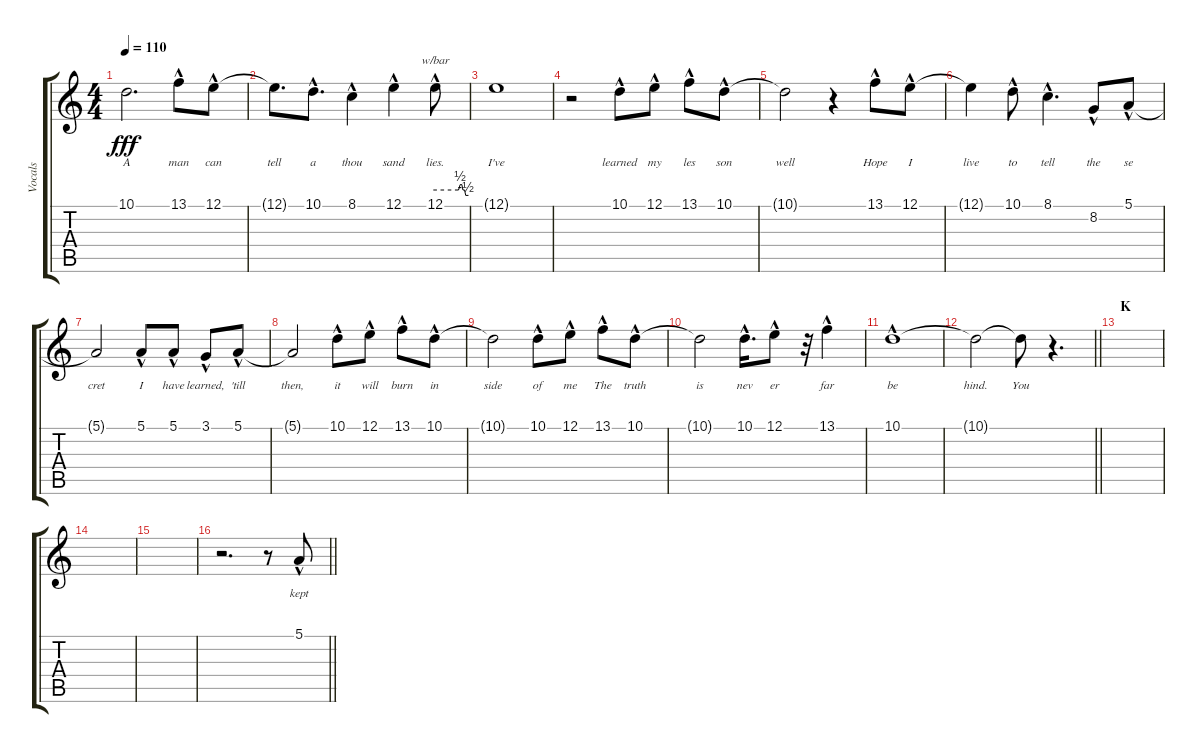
\track ("Vocals" "Vocals") {instrument pad1newage}
\staff {score tabs}
\tuning (E4 B3 G3 D3 A2 E2) {hide}
\ts (4 4)
\tempo 110
\clef g2
\ks c
10.1{t}.2{d lyrics (0 "A") lyrics (1 "") lyrics (2 "") lyrics (3 "") lyrics (4 "") dy fff} 13.1{hac}.8{lyrics (0 "man") lyrics (1 "") lyrics (2 "") lyrics (3 "") lyrics (4 "")} 12.1{hac}.8{lyrics (0 "can") lyrics (1 "") lyrics (2 "") lyrics (3 "") lyrics (4 "")} |
12.1{t}.8{d lyrics (0 "tell") lyrics (1 "") lyrics (2 "") lyrics (3 "") lyrics (4 "")} 10.1{hac}.8{d lyrics (0 "a") lyrics (1 "") lyrics (2 "") lyrics (3 "") lyrics (4 "")} 8.1{hac}.4{lyrics (0 "thou") lyrics (1 "") lyrics (2 "") lyrics (3 "") lyrics (4 "")} 12.1{hac}.4{lyrics (0 "sand") lyrics (1 "") lyrics (2 "") lyrics (3 "") lyrics (4 "")} 12.1{hac}.8{tbe (custom default 0 0 42 0 45 2 48 2 50 0 53 0 55 -2 60 -2) lyrics (0 "lies.") lyrics (1 "") lyrics (2 "") lyrics (3 "") lyrics (4 "")} |
12.1{t}.1{lyrics (0 "I've") lyrics (1 "") lyrics (2 "") lyrics (3 "") lyrics (4 "")} |
r.2 10.1{hac}.8{lyrics (0 "learned") lyrics (1 "") lyrics (2 "") lyrics (3 "") lyrics (4 "")} 12.1{hac}.8{lyrics (0 "my") lyrics (1 "") lyrics (2 "") lyrics (3 "") lyrics (4 "")} 13.1{hac}.8{lyrics (0 "les") lyrics (1 "") lyrics (2 "") lyrics (3 "") lyrics (4 "")} 10.1{hac}.8{lyrics (0 "son") lyrics (1 "") lyrics (2 "") lyrics (3 "") lyrics (4 "")} |
10.1{t}.2{lyrics (0 "well") lyrics (1 "") lyrics (2 "") lyrics (3 "") lyrics (4 "")} r.4 13.1{hac}.8{lyrics (0 "Hope") lyrics (1 "") lyrics (2 "") lyrics (3 "") lyrics (4 "")} 12.1{hac}.8{lyrics (0 "I") lyrics (1 "") lyrics (2 "") lyrics (3 "") lyrics (4 "")} |
12.1{t}.4{lyrics (0 "live") lyrics (1 "") lyrics (2 "") lyrics (3 "") lyrics (4 "")} 10.1{hac}.8{lyrics (0 "to") lyrics (1 "") lyrics (2 "") lyrics (3 "") lyrics (4 "")} 8.1{hac}.4{d lyrics (0 "tell") lyrics (1 "") lyrics (2 "") lyrics (3 "") lyrics (4 "")} 8.2{hac}.8{lyrics (0 "the") lyrics (1 "") lyrics (2 "") lyrics (3 "") lyrics (4 "")} 5.1{hac}.8{lyrics (0 "se") lyrics (1 "") lyrics (2 "") lyrics (3 "") lyrics (4 "")} |
5.1{t}.2{lyrics (0 "cret") lyrics (1 "") lyrics (2 "") lyrics (3 "") lyrics (4 "")} 5.1{hac}.8{lyrics (0 "I") lyrics (1 "") lyrics (2 "") lyrics (3 "") lyrics (4 "")} 5.1{hac}.8{lyrics (0 "have") lyrics (1 "") lyrics (2 "") lyrics (3 "") lyrics (4 "")} 3.1{hac}.8{lyrics (0 "learned,") lyrics (1 "") lyrics (2 "") lyrics (3 "") lyrics (4 "")} 5.1{hac}.8{lyrics (0 "'till") lyrics (1 "") lyrics (2 "") lyrics (3 "") lyrics (4 "")} |
5.1{t}.2{lyrics (0 "then,") lyrics (1 "") lyrics (2 "") lyrics (3 "") lyrics (4 "")} 10.1{hac}.8{lyrics (0 "it") lyrics (1 "") lyrics (2 "") lyrics (3 "") lyrics (4 "")} 12.1{hac}.8{lyrics (0 "will") lyrics (1 "") lyrics (2 "") lyrics (3 "") lyrics (4 "")} 13.1{hac}.8{lyrics (0 "burn") lyrics (1 "") lyrics (2 "") lyrics (3 "") lyrics (4 "")} 10.1{hac}.8{lyrics (0 "in") lyrics (1 "") lyrics (2 "") lyrics (3 "") lyrics (4 "")} |
10.1{t}.2{lyrics (0 "side") lyrics (1 "") lyrics (2 "") lyrics (3 "") lyrics (4 "")} 10.1{hac}.8{lyrics (0 "of") lyrics (1 "") lyrics (2 "") lyrics (3 "") lyrics (4 "")} 12.1{hac}.8{lyrics (0 "me") lyrics (1 "") lyrics (2 "") lyrics (3 "") lyrics (4 "")} 13.1{hac}.8{lyrics (0 "The") lyrics (1 "") lyrics (2 "") lyrics (3 "") lyrics (4 "")} 10.1{hac}.8{lyrics (0 "truth") lyrics (1 "") lyrics (2 "") lyrics (3 "") lyrics (4 "")} |
10.1{t}.2{lyrics (0 "is") lyrics (1 "") lyrics (2 "") lyrics (3 "") lyrics (4 "")} 10.1{hac}.16{d lyrics (0 "nev") lyrics (1 "") lyrics (2 "") lyrics (3 "") lyrics (4 "")} 12.1{hac}.8{lyrics (0 "er") lyrics (1 "") lyrics (2 "") lyrics (3 "") lyrics (4 "")} r.32 13.1{hac}.4{lyrics (0 "far") lyrics (1 "") lyrics (2 "") lyrics (3 "") lyrics (4 "")} |
10.1{hac}.1{lyrics (0 "be") lyrics (1 "") lyrics (2 "") lyrics (3 "") lyrics (4 "")} |
\barLineRight lightlight
10.1{t}.2{lyrics (0 "hind.") lyrics (1 "") lyrics (2 "") lyrics (3 "") lyrics (4 "")} 10.1{t}.8{lyrics (0 "You") lyrics (1 "") lyrics (2 "") lyrics (3 "") lyrics (4 "")} r.4{d} |
\section ("" "K")
|
|
|
\barLineRight lightlight
r.2{d} r.8 5.1{hac}.8{lyrics (0 "kept") lyrics (1 "") lyrics (2 "") lyrics (3 "") lyrics (4 "")}
